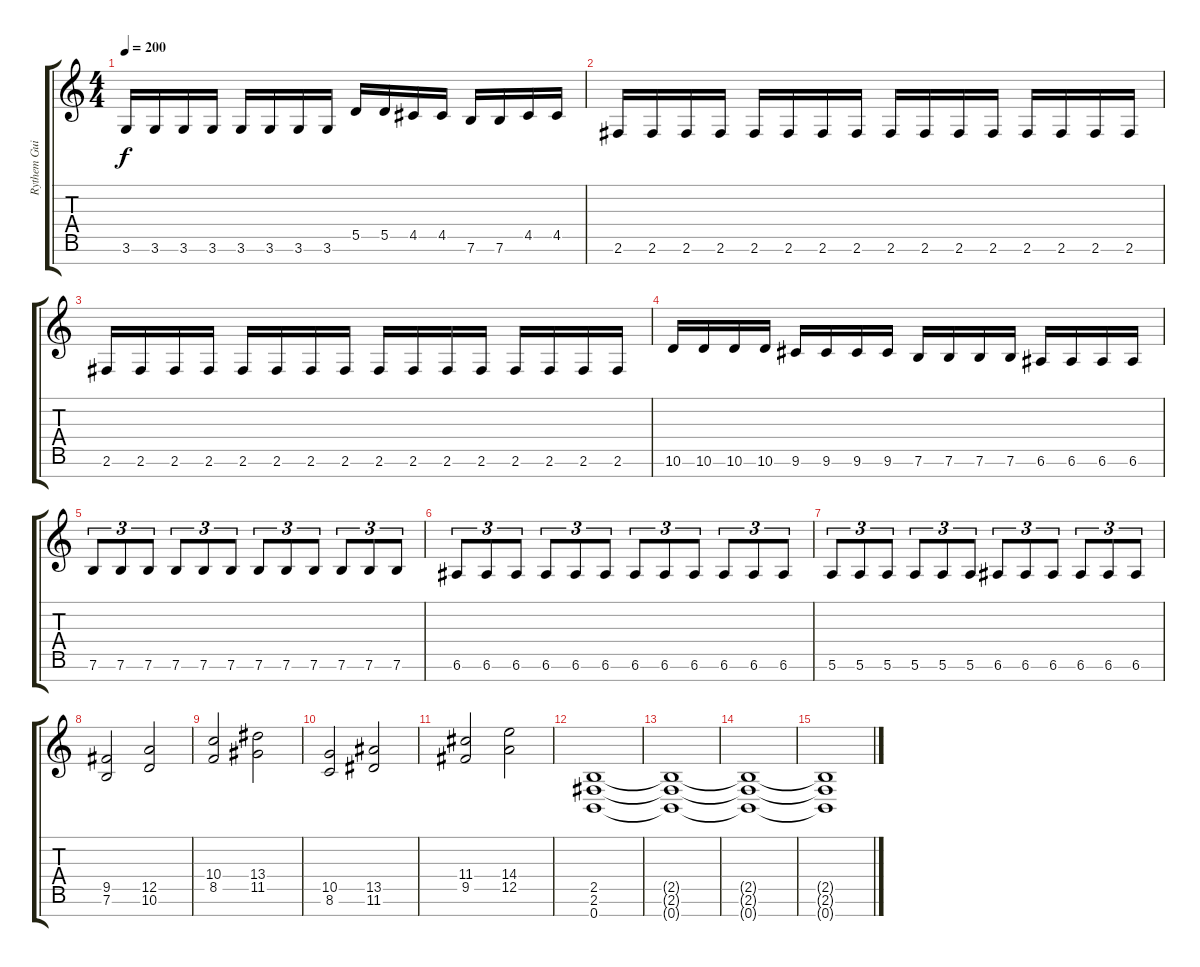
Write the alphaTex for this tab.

\track ("Rythem Guitar" "Rythem Gui") {instrument distortionguitar}
\staff {score tabs}
\tuning (E4 B3 G3 D3 A2 E2 B1) {hide}
\ts (4 4)
\tempo 200
\clef g2
\ks c
3.6.16{dy f} 3.6.16 3.6.16 3.6.16 3.6.16 3.6.16 3.6.16 3.6.16 5.5.16 5.5.16 4.5.16 4.5.16 7.6.16 7.6.16 4.5.16 4.5.16 |
2.6.16 2.6.16 2.6.16 2.6.16 2.6.16 2.6.16 2.6.16 2.6.16 2.6.16 2.6.16 2.6.16 2.6.16 2.6.16 2.6.16 2.6.16 2.6.16 |
2.6.16 2.6.16 2.6.16 2.6.16 2.6.16 2.6.16 2.6.16 2.6.16 2.6.16 2.6.16 2.6.16 2.6.16 2.6.16 2.6.16 2.6.16 2.6.16 |
10.6.16 10.6.16 10.6.16 10.6.16 9.6.16 9.6.16 9.6.16 9.6.16 7.6.16 7.6.16 7.6.16 7.6.16 6.6.16 6.6.16 6.6.16 6.6.16 |
7.6.8{tu (3 2)} 7.6.8{tu (3 2)} 7.6.8{tu (3 2)} 7.6.8{tu (3 2)} 7.6.8{tu (3 2)} 7.6.8{tu (3 2)} 7.6.8{tu (3 2)} 7.6.8{tu (3 2)} 7.6.8{tu (3 2)} 7.6.8{tu (3 2)} 7.6.8{tu (3 2)} 7.6.8{tu (3 2)} |
6.6.8{tu (3 2)} 6.6.8{tu (3 2)} 6.6.8{tu (3 2)} 6.6.8{tu (3 2)} 6.6.8{tu (3 2)} 6.6.8{tu (3 2)} 6.6.8{tu (3 2)} 6.6.8{tu (3 2)} 6.6.8{tu (3 2)} 6.6.8{tu (3 2)} 6.6.8{tu (3 2)} 6.6.8{tu (3 2)} |
5.6.8{tu (3 2)} 5.6.8{tu (3 2)} 5.6.8{tu (3 2)} 5.6.8{tu (3 2)} 5.6.8{tu (3 2)} 5.6.8{tu (3 2)} 6.6.8{tu (3 2)} 6.6.8{tu (3 2)} 6.6.8{tu (3 2)} 6.6.8{tu (3 2)} 6.6.8{tu (3 2)} 6.6.8{tu (3 2)} |
(9.5 7.6).2 (12.5 10.6).2 |
(10.4 8.5).2 (13.4 11.5).2 |
(10.5 8.6).2 (13.5 11.6).2 |
(11.4 9.5).2 (14.4 12.5).2 |
(2.5 2.6 0.7).1{volume 0} |
(2.5{t} 2.6{t} 0.7{t}).1 |
(2.5{t} 2.6{t} 0.7{t}).1 |
(2.5{t} 2.6{t} 0.7{t}).1
